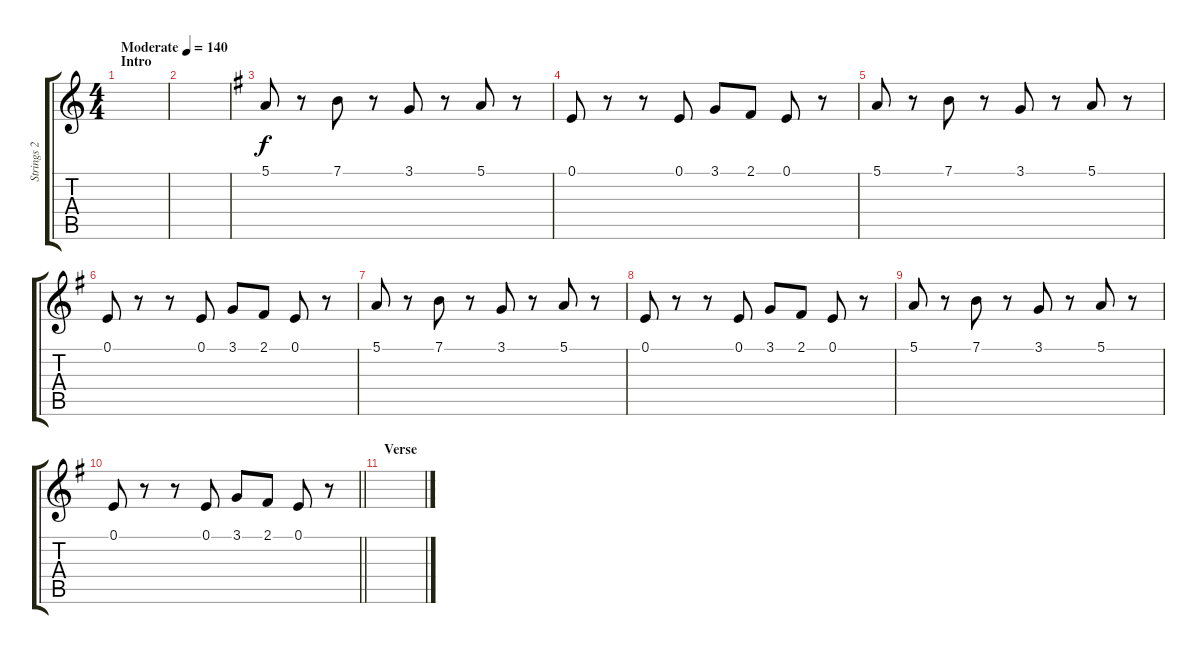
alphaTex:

\track ("Strings 2" "Strings 2") {instrument synthstrings1}
\staff {score tabs}
\tuning (E4 B3 G3 D3 A2 E2) {hide}
\ts (4 4)
\section ("" "Intro")
\tempo (140 "Moderate")
\clef g2
\ks c
|
|
\ks g
5.1.8 r.8 7.1.8 r.8 3.1.8 r.8 5.1.8 r.8 |
0.1.8 r.8 r.8 0.1.8 3.1.8 2.1.8 0.1.8 r.8 |
5.1.8 r.8 7.1.8 r.8 3.1.8 r.8 5.1.8 r.8 |
0.1.8 r.8 r.8 0.1.8 3.1.8 2.1.8 0.1.8 r.8 |
5.1.8 r.8 7.1.8 r.8 3.1.8 r.8 5.1.8 r.8 |
0.1.8 r.8 r.8 0.1.8 3.1.8 2.1.8 0.1.8 r.8 |
5.1.8 r.8 7.1.8 r.8 3.1.8 r.8 5.1.8 r.8 |
\barLineRight lightlight
0.1.8 r.8 r.8 0.1.8 3.1.8 2.1.8 0.1.8 r.8 |
\section ("" "Verse")
